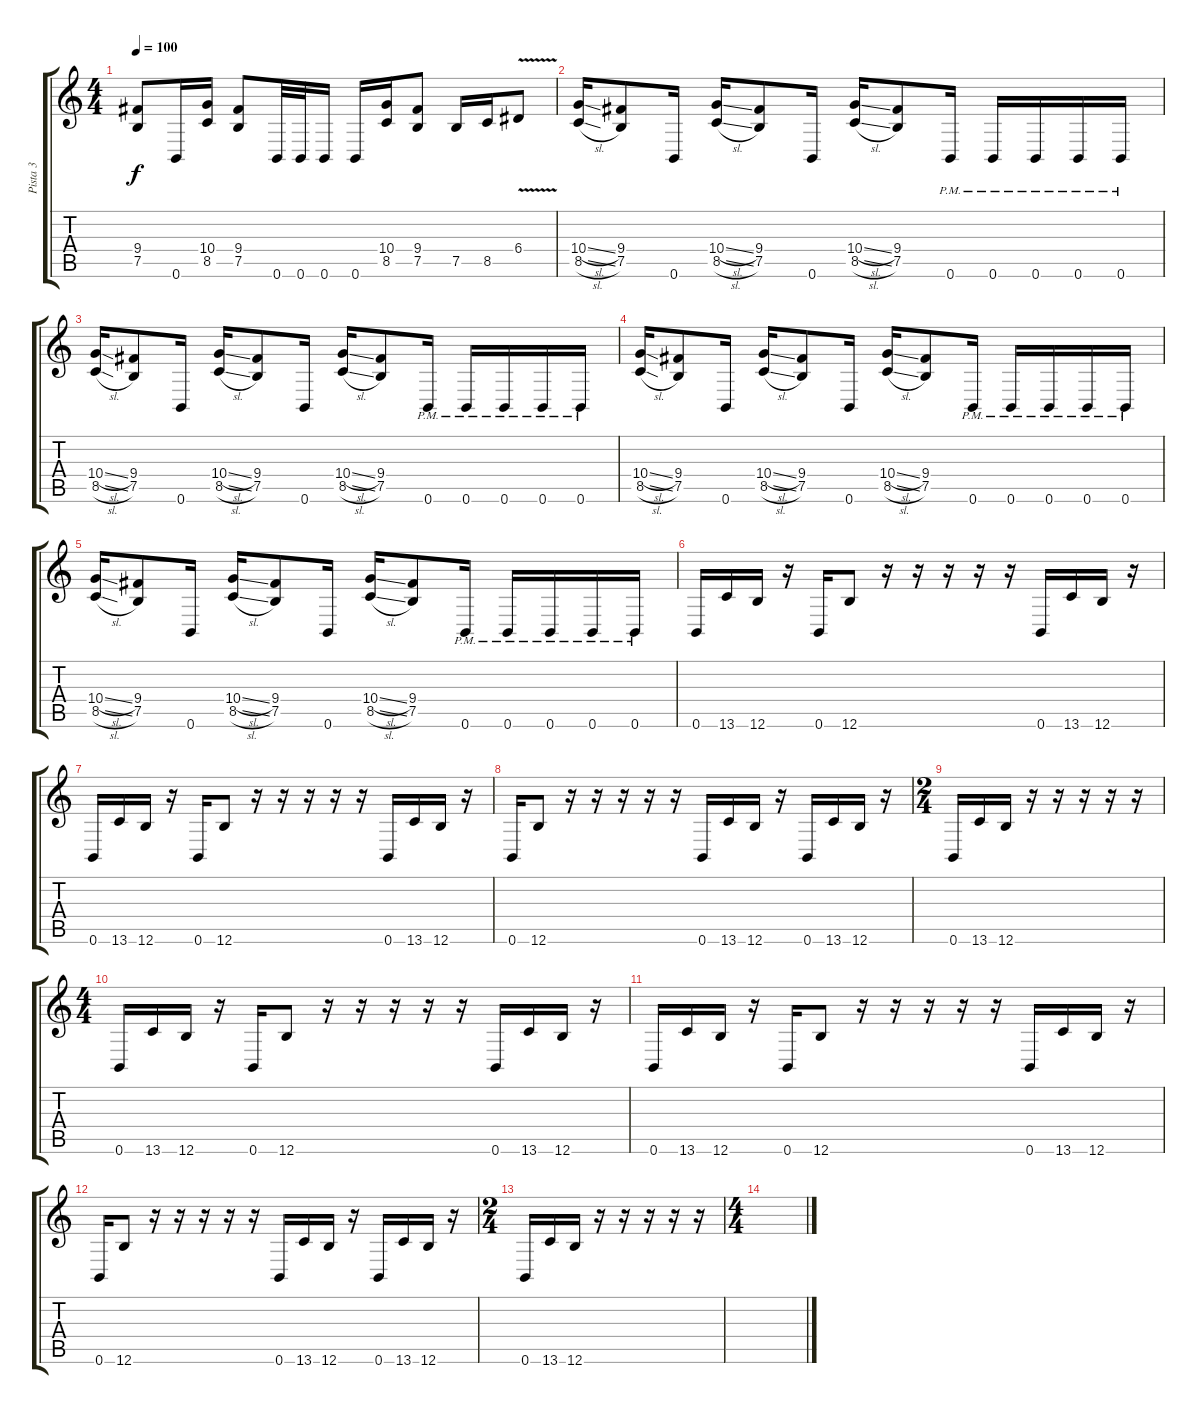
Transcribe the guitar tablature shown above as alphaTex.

\track ("Pista 3" "Pista 3") {instrument distortionguitar}
\staff {score tabs}
\tuning (B3 Gb3 D3 A2 E2 B1) {hide}
\ts (4 4)
\tempo 100
\clef g2
\ks c
(9.4 7.5).8{dy f} 0.6.16 (10.4 8.5).16 (9.4 7.5).8 0.6.32 0.6.32 0.6.16 0.6.16 (10.4 8.5).16 (9.4 7.5).8 7.5.16 8.5.16 6.4{v}.8 |
(10.4{sl} 8.5{sl}).16 (9.4 7.5).8 0.6.16 (10.4{sl} 8.5{sl}).16 (9.4 7.5).8 0.6.16 (10.4{sl} 8.5{sl}).16 (9.4 7.5).8 0.6{pm}.16 0.6{pm}.16 0.6{pm}.16 0.6{pm}.16 0.6{pm}.16 |
(10.4{sl} 8.5{sl}).16 (9.4 7.5).8 0.6.16 (10.4{sl} 8.5{sl}).16 (9.4 7.5).8 0.6.16 (10.4{sl} 8.5{sl}).16 (9.4 7.5).8 0.6{pm}.16 0.6{pm}.16 0.6{pm}.16 0.6{pm}.16 0.6{pm}.16 |
(10.4{sl} 8.5{sl}).16 (9.4 7.5).8 0.6.16 (10.4{sl} 8.5{sl}).16 (9.4 7.5).8 0.6.16 (10.4{sl} 8.5{sl}).16 (9.4 7.5).8 0.6{pm}.16 0.6{pm}.16 0.6{pm}.16 0.6{pm}.16 0.6{pm}.16 |
(10.4{sl} 8.5{sl}).16 (9.4 7.5).8 0.6.16 (10.4{sl} 8.5{sl}).16 (9.4 7.5).8 0.6.16 (10.4{sl} 8.5{sl}).16 (9.4 7.5).8 0.6{pm}.16 0.6{pm}.16 0.6{pm}.16 0.6{pm}.16 0.6{pm}.16 |
0.6.16 13.6.16 12.6.16 r.16 0.6.16 12.6.8 r.16 r.16 r.16 r.16 r.16 0.6.16 13.6.16 12.6.16 r.16 |
0.6.16 13.6.16 12.6.16 r.16 0.6.16 12.6.8 r.16 r.16 r.16 r.16 r.16 0.6.16 13.6.16 12.6.16 r.16 |
0.6.16 12.6.8 r.16 r.16 r.16 r.16 r.16 0.6.16 13.6.16 12.6.16 r.16 0.6.16 13.6.16 12.6.16 r.16 |
\ts (2 4)
0.6.16 13.6.16 12.6.16 r.16 r.16 r.16 r.16 r.16 |
\ts (4 4)
0.6.16 13.6.16 12.6.16 r.16 0.6.16 12.6.8 r.16 r.16 r.16 r.16 r.16 0.6.16 13.6.16 12.6.16 r.16 |
0.6.16 13.6.16 12.6.16 r.16 0.6.16 12.6.8 r.16 r.16 r.16 r.16 r.16 0.6.16 13.6.16 12.6.16 r.16 |
0.6.16 12.6.8 r.16 r.16 r.16 r.16 r.16 0.6.16 13.6.16 12.6.16 r.16 0.6.16 13.6.16 12.6.16 r.16 |
\ts (2 4)
0.6.16 13.6.16 12.6.16 r.16 r.16 r.16 r.16 r.16 |
\ts (4 4)
